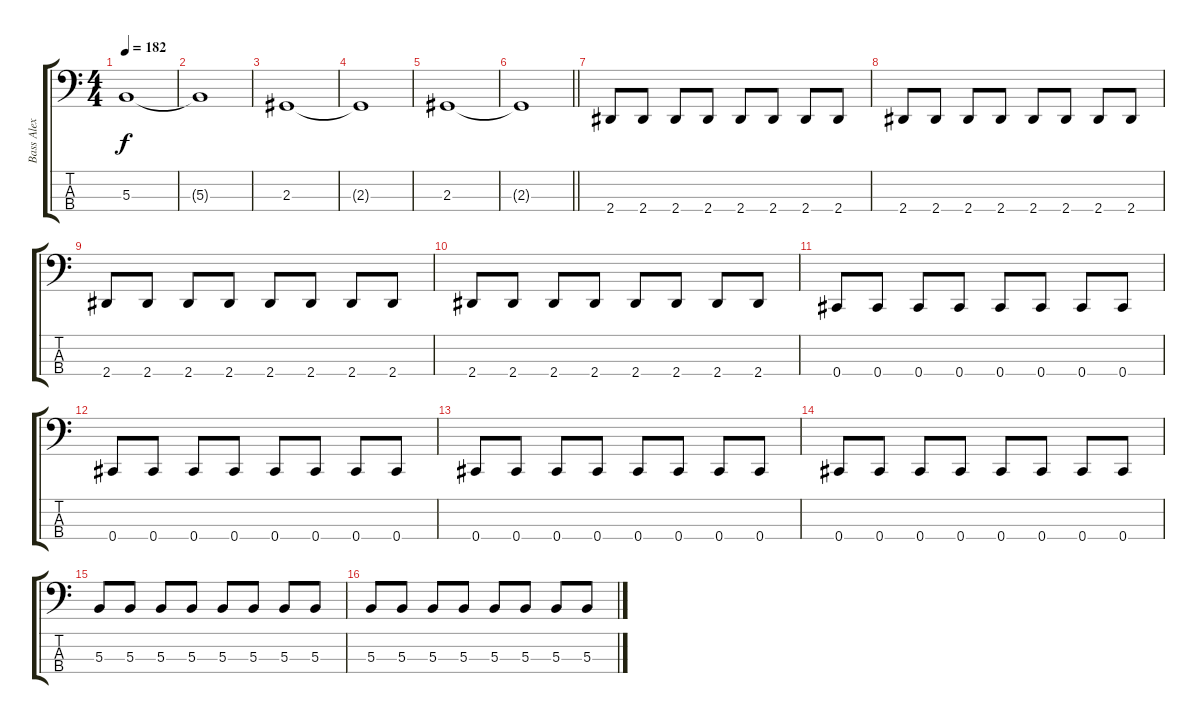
\track ("Bass Alex Dean" "Bass Alex ") {instrument electricbasspick}
\staff {score tabs}
\tuning (E2 B1 Gb1 Db1) {hide}
\ts (4 4)
\tempo 182
\clef f4
\ks c
5.3.1{dy f} |
5.3{t}.1 |
2.3.1 |
2.3{t}.1 |
2.3.1 |
\barLineRight lightlight
2.3{t}.1 |
2.4.8 2.4.8 2.4.8 2.4.8 2.4.8 2.4.8 2.4.8 2.4.8 |
2.4.8 2.4.8 2.4.8 2.4.8 2.4.8 2.4.8 2.4.8 2.4.8 |
2.4.8 2.4.8 2.4.8 2.4.8 2.4.8 2.4.8 2.4.8 2.4.8 |
2.4.8 2.4.8 2.4.8 2.4.8 2.4.8 2.4.8 2.4.8 2.4.8 |
0.4.8 0.4.8 0.4.8 0.4.8 0.4.8 0.4.8 0.4.8 0.4.8 |
0.4.8 0.4.8 0.4.8 0.4.8 0.4.8 0.4.8 0.4.8 0.4.8 |
0.4.8 0.4.8 0.4.8 0.4.8 0.4.8 0.4.8 0.4.8 0.4.8 |
0.4.8 0.4.8 0.4.8 0.4.8 0.4.8 0.4.8 0.4.8 0.4.8 |
5.3.8 5.3.8 5.3.8 5.3.8 5.3.8 5.3.8 5.3.8 5.3.8 |
5.3.8 5.3.8 5.3.8 5.3.8 5.3.8 5.3.8 5.3.8 5.3.8
